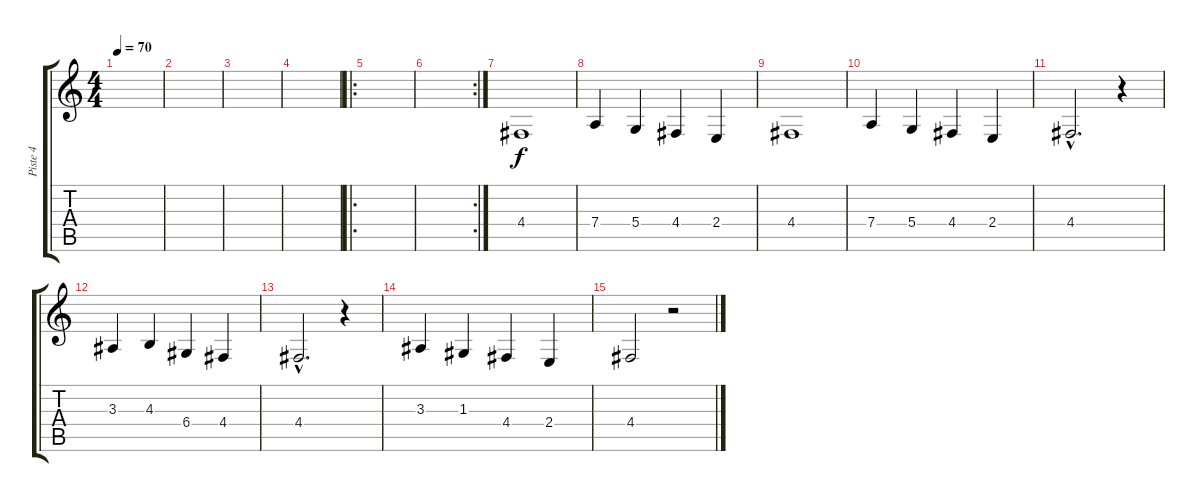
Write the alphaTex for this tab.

\track ("Piste 4" "Piste 4") {instrument bassoon}
\staff {score tabs}
\tuning (E4 B3 G3 D3 A2 E2) {hide}
\ts (4 4)
\tempo 70
\clef g2
\ks c
|
|
|
|
\ro
|
\rc 2
|
4.4.1 |
7.4.4 5.4.4 4.4.4 2.4.4 |
4.4.1 |
7.4.4 5.4.4 4.4.4 2.4.4 |
4.4{hac}.2{d} r.4 |
3.3.4 4.3.4 6.4.4 4.4.4 |
4.4{hac}.2{d} r.4 |
3.3.4 1.3.4 4.4.4 2.4.4 |
4.4.2 r.2
